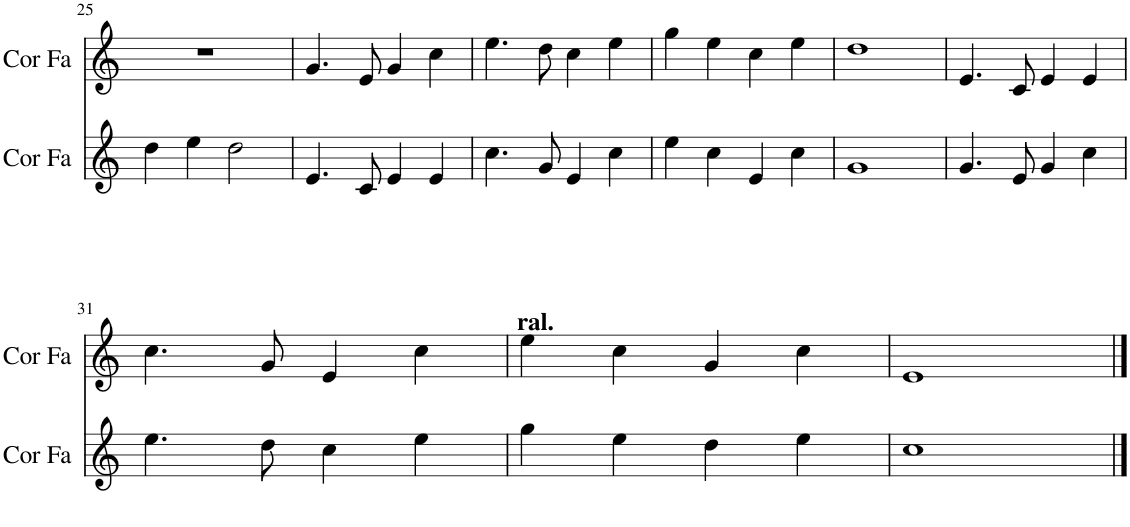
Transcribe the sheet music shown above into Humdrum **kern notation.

**kern	**kern
*part2	*part1
*staff2	*staff1
*I"Cor en Fa	*I"Cor en Fa
*I'Cor Fa	*I'Cor Fa
!!LO:PB:g=z
*clefG2	*clefG2
*Trd4c7	*Trd4c7
*k[]	*k[]
*M4/4	*M4/4
=25	=25
4dd\	1r
4ee\	.
2dd\	.
=26	=26
4.e/	4.g/
8c/	8e/
4e/	4g/
4e/	4cc\
=27	=27
4.cc\	4.ee\
8g/	8dd\
4e/	4cc\
4cc\	4ee\
=28	=28
4ee\	4gg\
4cc\	4ee\
4e/	4cc\
4cc\	4ee\
=29	=29
1g	1dd
=30	=30
4.g/	4.e/
8e/	8c/
4g/	4e/
4cc\	4e/
!!LO:LB:g=z
=31	=31
4.ee\	4.cc\
8dd\	8g/
4cc\	4e/
4ee\	4cc\
=32	=32
!	!LO:TX:a:B:t=ral.
4gg\	4ee\
4ee\	4cc\
4dd\	4g/
4ee\	4cc\
=33	=33
1cc	1e
==	==
*-	*-
